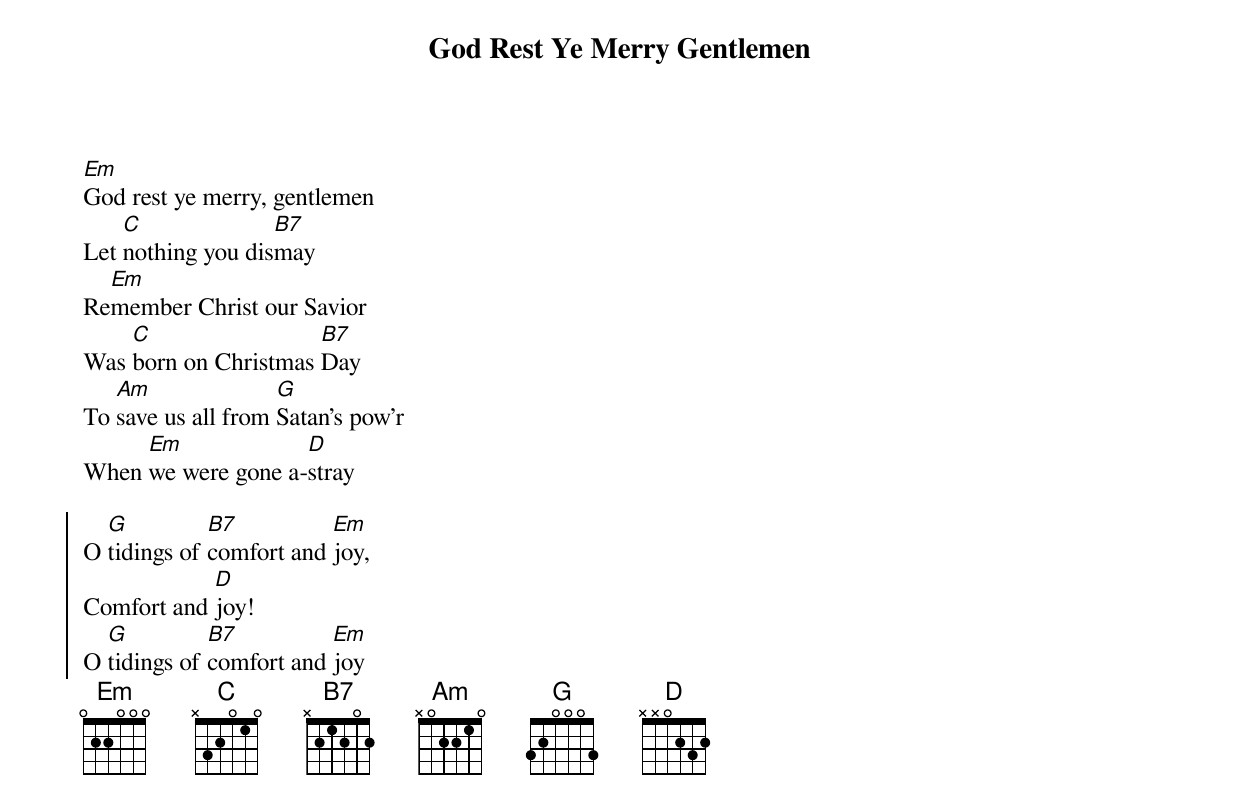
{title: God Rest Ye Merry Gentlemen}
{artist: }
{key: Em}

{start_of_verse}
[Em]God rest ye merry, gentlemen
Let [C]nothing you dis[B7]may
Re[Em]member Christ our Savior
Was [C]born on Christmas [B7]Day
To [Am]save us all from [G]Satan's pow'r
When [Em]we were gone a-[D]stray
{end_of_verse}

{start_of_chorus}
O [G]tidings of [B7]comfort and [Em]joy,
Comfort and [D]joy!
O [G]tidings of [B7]comfort and [Em]joy
{end_of_chorus}
